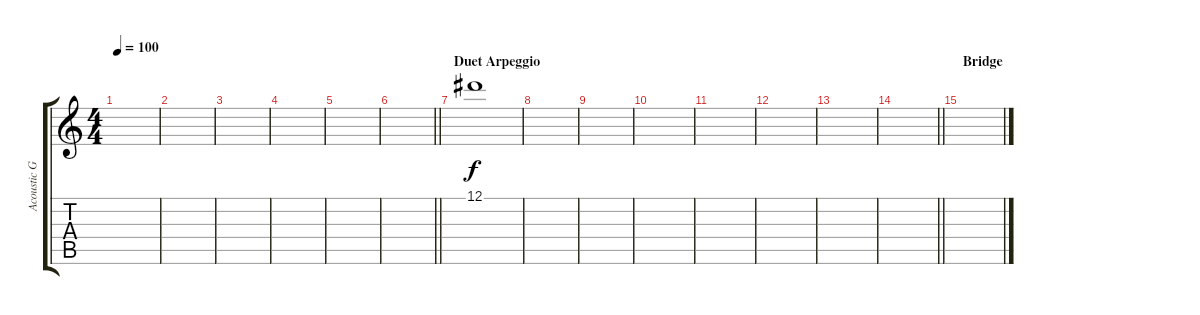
\track ("Acoustic Guitar" "Acoustic G") {instrument acousticguitarsteel}
\staff {score tabs}
\tuning (Eb4 Bb3 Gb3 Db3 Ab2 Eb2) {hide}
\ts (4 4)
\tempo 100
\clef g2
\ks c
|
|
|
|
|
\barLineRight lightlight
|
\section ("" "Duet Arpeggio")
12.1.1{instrument overdrivenguitar} |
|
|
|
|
|
|
\barLineRight lightlight
|
\section ("" "Bridge")
